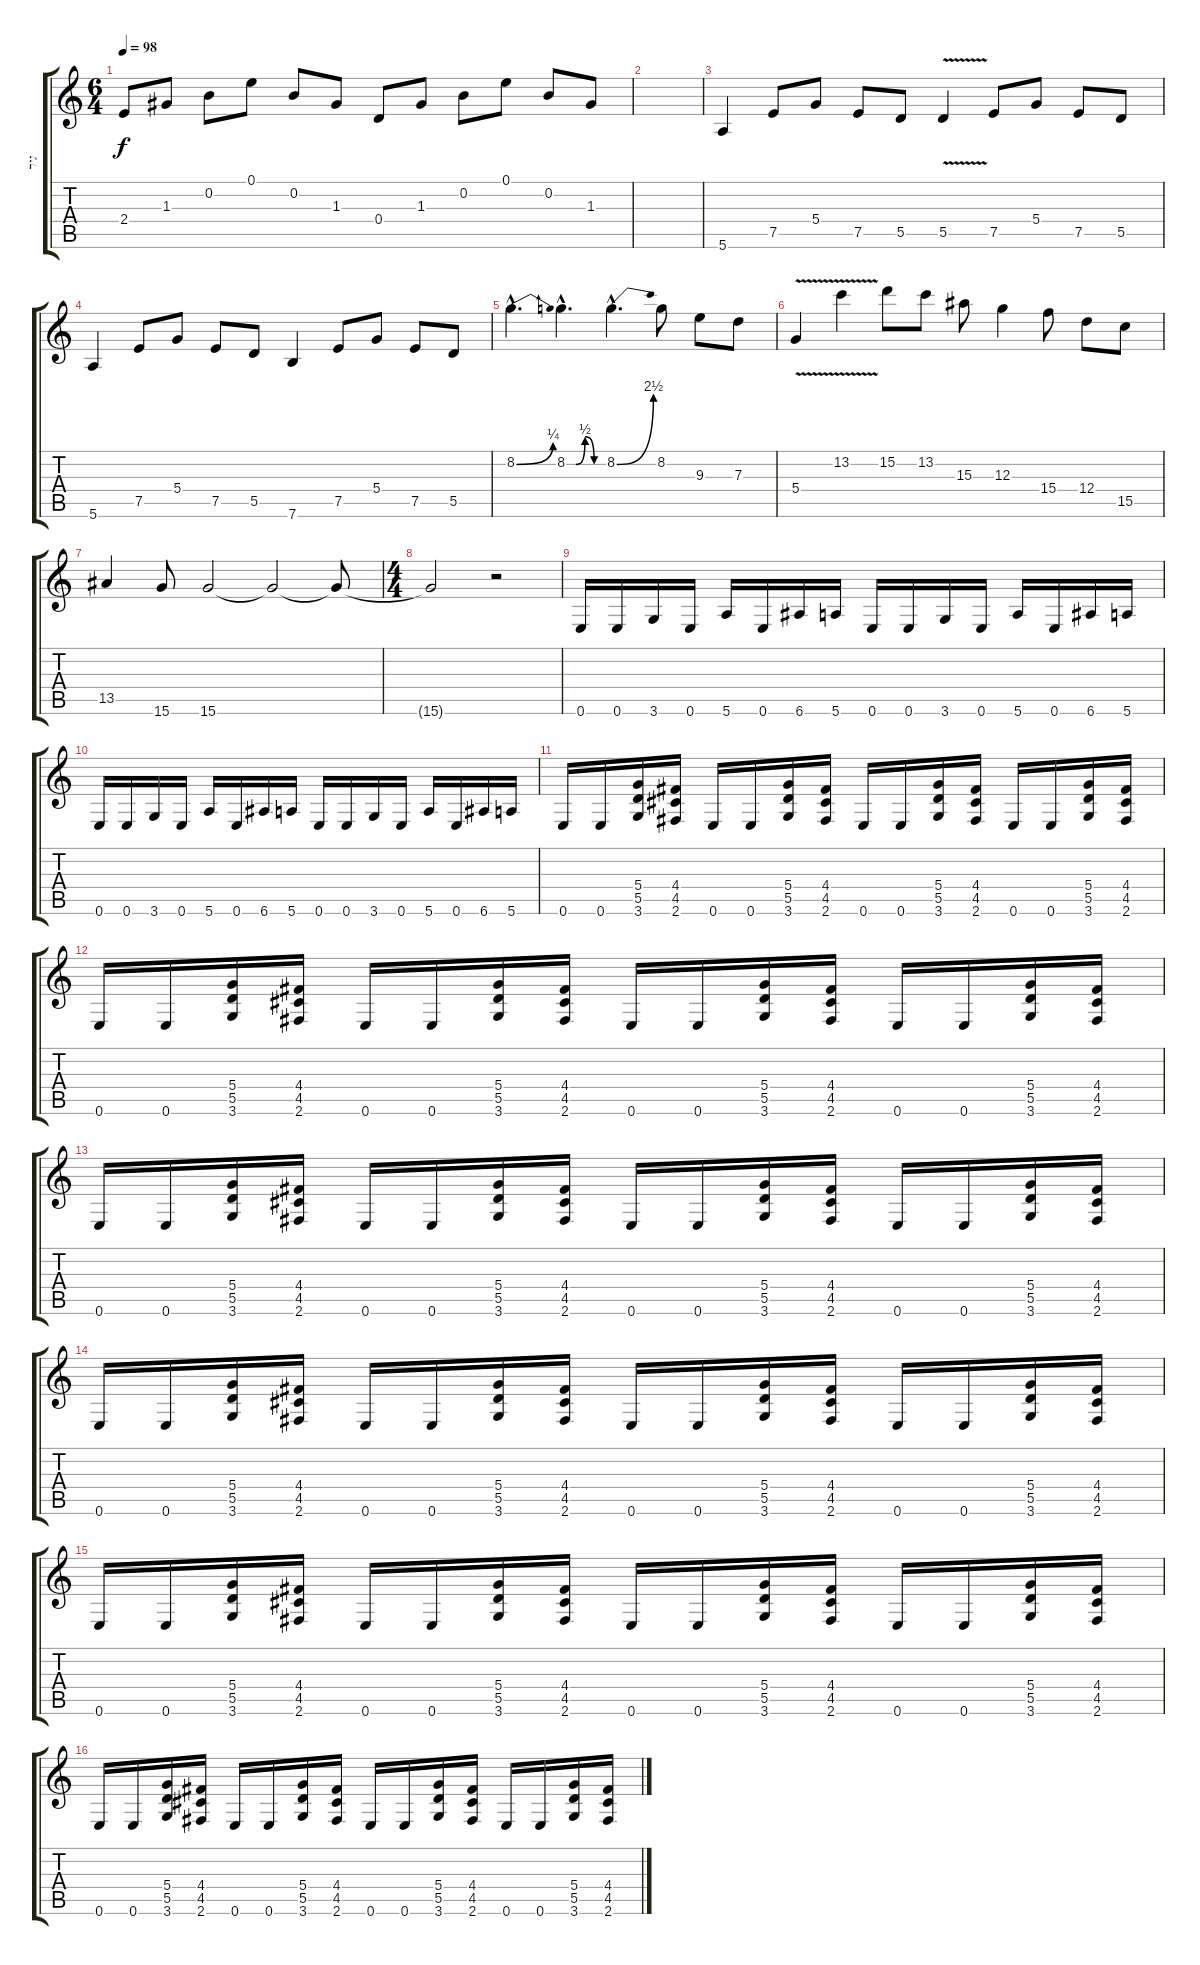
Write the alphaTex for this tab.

\track ("ניר" "ניר") {instrument overdrivenguitar}
\staff {score tabs}
\tuning (E4 B3 G3 D3 A2 E2) {hide}
\ts (6 4)
\tempo 98
\clef g2
\ks c
2.4.8{dy f} 1.3.8 0.2.8 0.1.8 0.2.8 1.3.8 0.4.8 1.3.8 0.2.8 0.1.8 0.2.8 1.3.8 |
|
5.6.4 7.5.8 5.4.8 7.5.8 5.5.8 5.5{v}.4 7.5.8 5.4.8 7.5.8 5.5.8 |
5.6.4 7.5.8 5.4.8 7.5.8 5.5.8 7.6.4 7.5.8 5.4.8 7.5.8 5.5.8 |
8.2{be (bend 0 0 60 1) hac}.4{d} 8.2{be (custom 0 0 15 0 30 2 45 0 60 0) hac}.4{d} 8.2{be (bend 0 0 60 10) hac}.4{d} 8.2.8 9.3.8 7.3.8 |
5.4{v}.4 13.2{v}.4 15.2.8 13.2.8 15.3.8 12.3.4 15.4.8 12.4.8 15.5.8 |
13.5.4 15.6.8 15.6.2 15.6{t}.2 15.6{t}.8 |
\ts (4 4)
15.6{t}.2 r.2 |
0.6.16 0.6.16 3.6.16 0.6.16 5.6.16 0.6.16 6.6.16 5.6.16 0.6.16 0.6.16 3.6.16 0.6.16 5.6.16 0.6.16 6.6.16 5.6.16 |
0.6.16 0.6.16 3.6.16 0.6.16 5.6.16 0.6.16 6.6.16 5.6.16 0.6.16 0.6.16 3.6.16 0.6.16 5.6.16 0.6.16 6.6.16 5.6.16 |
0.6.16 0.6.16 (5.4 5.5 3.6).16 (4.4 4.5 2.6).16 0.6.16 0.6.16 (5.4 5.5 3.6).16 (4.4 4.5 2.6).16 0.6.16 0.6.16 (5.4 5.5 3.6).16 (4.4 4.5 2.6).16 0.6.16 0.6.16 (5.4 5.5 3.6).16 (4.4 4.5 2.6).16 |
0.6.16 0.6.16 (5.4 5.5 3.6).16 (4.4 4.5 2.6).16 0.6.16 0.6.16 (5.4 5.5 3.6).16 (4.4 4.5 2.6).16 0.6.16 0.6.16 (5.4 5.5 3.6).16 (4.4 4.5 2.6).16 0.6.16 0.6.16 (5.4 5.5 3.6).16 (4.4 4.5 2.6).16 |
0.6.16 0.6.16 (5.4 5.5 3.6).16 (4.4 4.5 2.6).16 0.6.16 0.6.16 (5.4 5.5 3.6).16 (4.4 4.5 2.6).16 0.6.16 0.6.16 (5.4 5.5 3.6).16 (4.4 4.5 2.6).16 0.6.16 0.6.16 (5.4 5.5 3.6).16 (4.4 4.5 2.6).16 |
0.6.16 0.6.16 (5.4 5.5 3.6).16 (4.4 4.5 2.6).16 0.6.16 0.6.16 (5.4 5.5 3.6).16 (4.4 4.5 2.6).16 0.6.16 0.6.16 (5.4 5.5 3.6).16 (4.4 4.5 2.6).16 0.6.16 0.6.16 (5.4 5.5 3.6).16 (4.4 4.5 2.6).16 |
0.6.16 0.6.16 (5.4 5.5 3.6).16 (4.4 4.5 2.6).16 0.6.16 0.6.16 (5.4 5.5 3.6).16 (4.4 4.5 2.6).16 0.6.16 0.6.16 (5.4 5.5 3.6).16 (4.4 4.5 2.6).16 0.6.16 0.6.16 (5.4 5.5 3.6).16 (4.4 4.5 2.6).16 |
0.6.16 0.6.16 (5.4 5.5 3.6).16 (4.4 4.5 2.6).16 0.6.16 0.6.16 (5.4 5.5 3.6).16 (4.4 4.5 2.6).16 0.6.16 0.6.16 (5.4 5.5 3.6).16 (4.4 4.5 2.6).16 0.6.16 0.6.16 (5.4 5.5 3.6).16 (4.4 4.5 2.6).16
